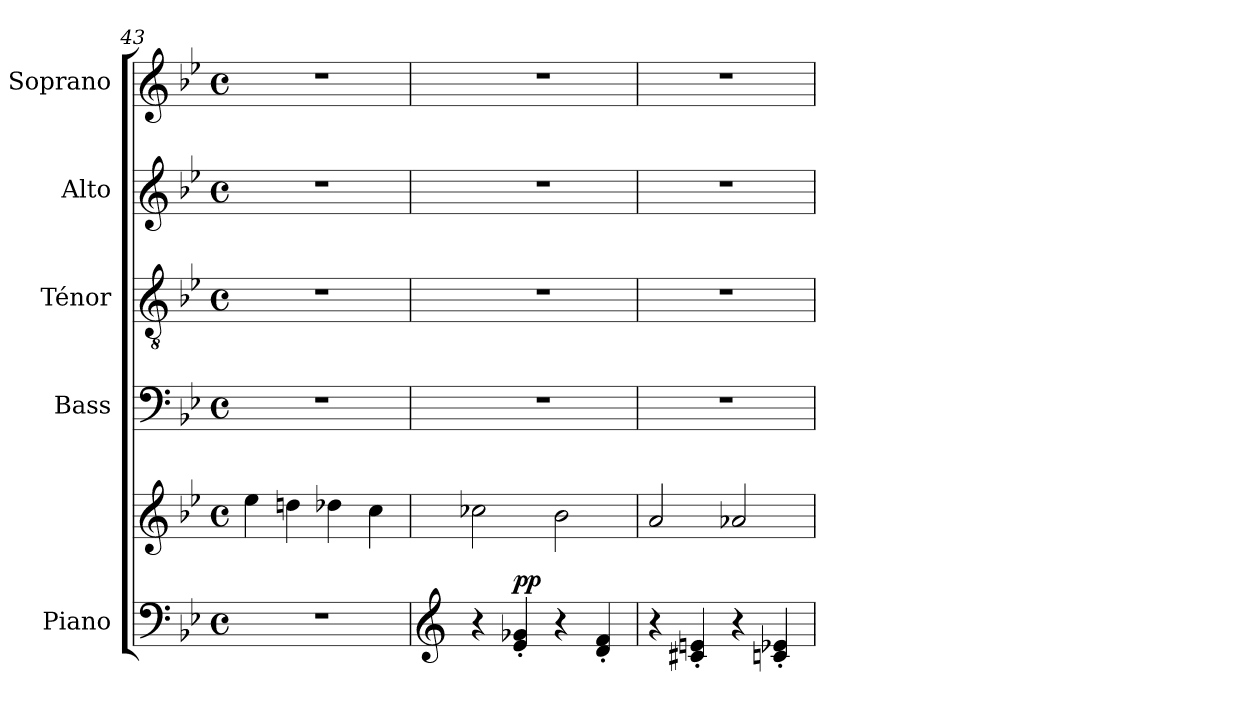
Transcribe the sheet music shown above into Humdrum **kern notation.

**kern	**kern	**dynam	**kern	**kern	**kern	**kern
*part5	*part5	*part5	*part4	*part3	*part2	*part1
*staff6	*staff5	*staff5/6	*staff4	*staff3	*staff2	*staff1
*I"Piano	*	*	*I"Bass	*I"Ténor	*I"Alto	*I"Soprano
*I'Pno.	*	*	*I'B.	*I'T.	*I'A.	*I'S.
*clefF4	*clefG2	*	*clefF4	*clefGv2	*clefG2	*clefG2
*	*	*	*	*	*ITrd2c3	*
*k[b-e-]	*k[b-e-]	*	*k[b-e-]	*k[b-e-]	*k[f#]	*k[b-e-]
*M4/4	*M4/4	*	*M4/4	*M4/4	*M4/4	*M4/4
*met(c)	*met(c)	*	*met(c)	*met(c)	*met(c)	*met(c)
=43	=43	=43	=43	=43	=43	=43
1r	4ee-\	.	1r	1r	1r	1r
.	4ddn\	.	.	.	.	.
.	4dd-X\	.	.	.	.	.
.	4cc\	.	.	.	.	.
!!LO:LB:g=z
=44	=44	=44	=44	=44	=44	=44
*clefG2	*	*	*	*	*	*
4r	2cc-X\	.	1r	1r	1r	1r
!	!	!LO:DY:a=2	!	!	!	!
4e-/' 4g-X/'	.	pp	.	.	.	.
4r	2b-\	.	.	.	.	.
4d/' 4f/'	.	.	.	.	.	.
=45	=45	=45	=45	=45	=45	=45
4r	2a/	.	1r	1r	1r	1r
4c#X/' 4en/'	.	.	.	.	.	.
4r	2a-X/	.	.	.	.	.
4cn/' 4e-X/'	.	.	.	.	.	.
=	=	=	=	=	=	=
*-	*-	*-	*-	*-	*-	*-
